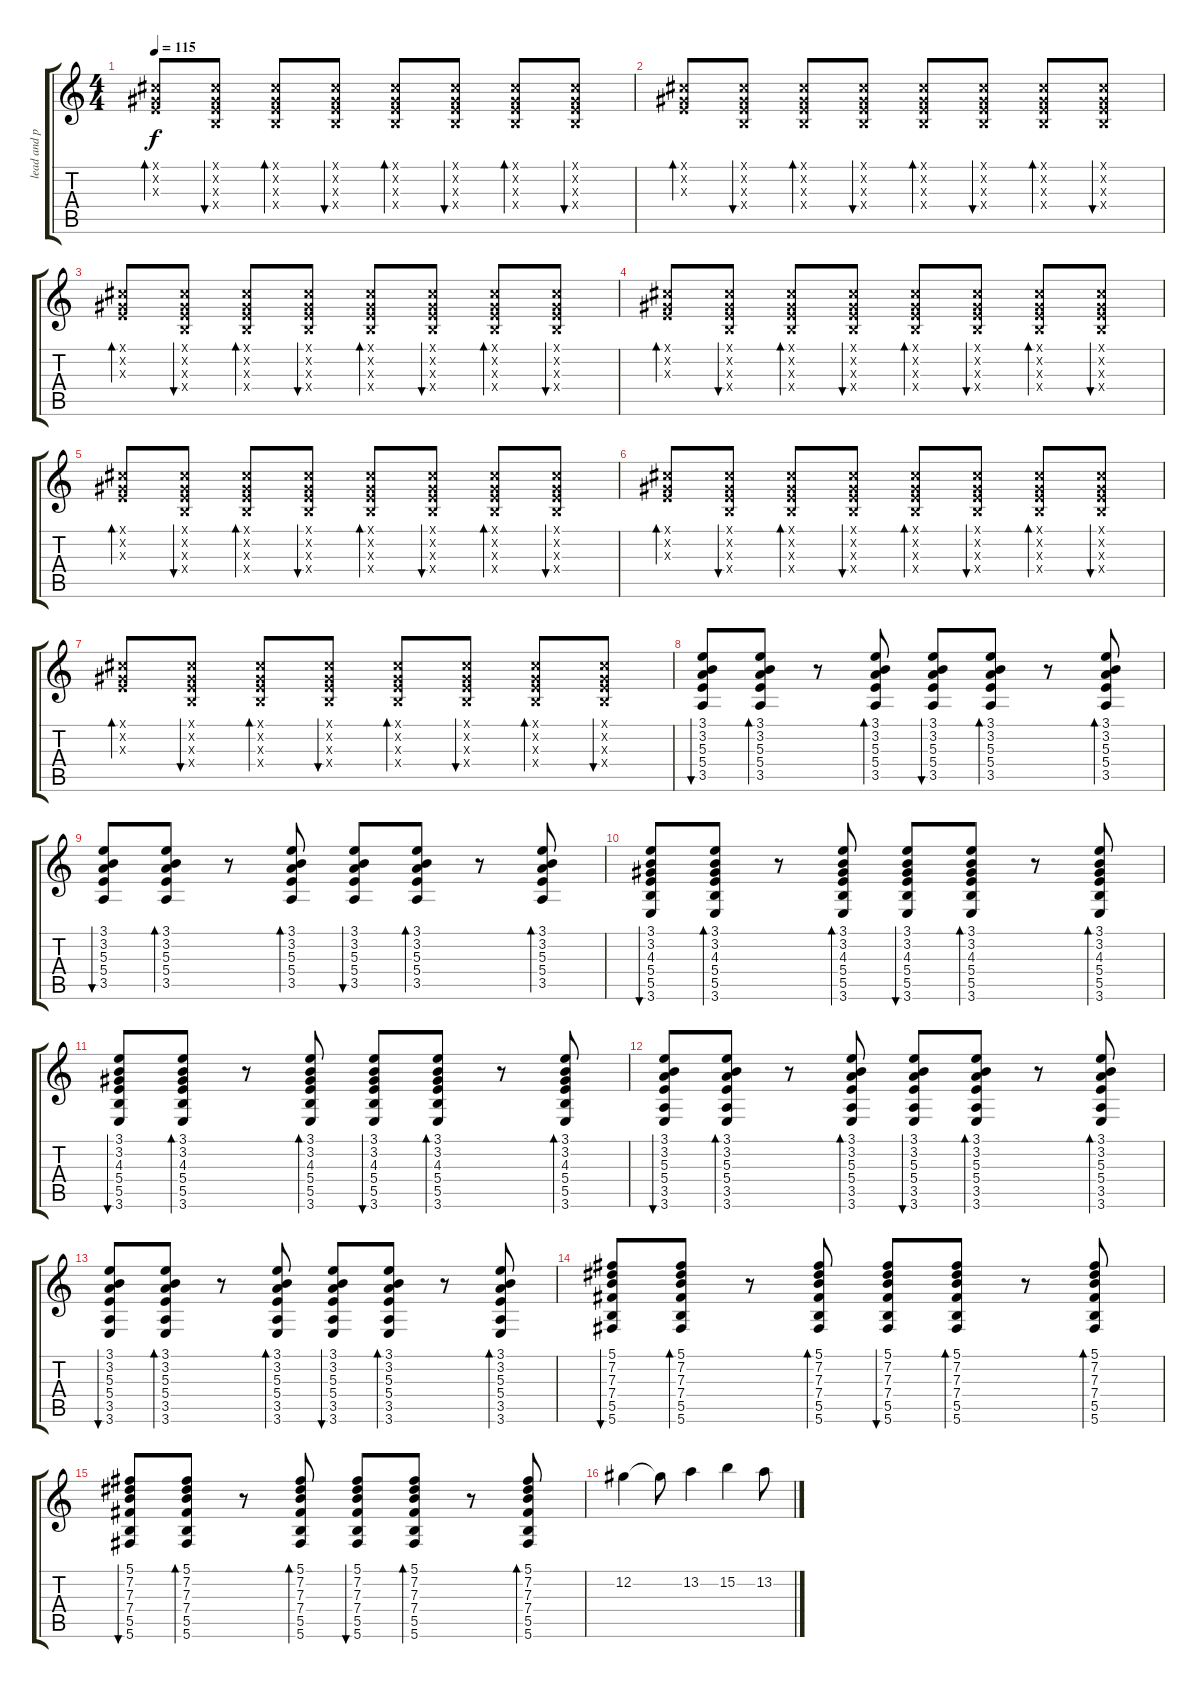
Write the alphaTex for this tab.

\track ("lead and plugin" "lead and p") {instrument acousticguitarsteel}
\staff {score tabs}
\tuning (Db4 Ab3 E3 B2 Gb2 Db2) {hide}
\ts (4 4)
\tempo 115
\clef g2
\ks c
(0.1{x} 0.2{x} 0.3{x}).8{bd 30 dy f} (0.1{x} 0.2{x} 0.3{x} 0.4{x}).8{bu 30} (0.1{x} 0.2{x} 0.3{x} 0.4{x}).8{bd 30} (0.1{x} 0.2{x} 0.3{x} 0.4{x}).8{bu 30} (0.1{x} 0.2{x} 0.3{x} 0.4{x}).8{bd 30} (0.1{x} 0.2{x} 0.3{x} 0.4{x}).8{bu 30} (0.1{x} 0.2{x} 0.3{x} 0.4{x}).8{bd 30} (0.1{x} 0.2{x} 0.3{x} 0.4{x}).8{bu 30} |
(0.1{x} 0.2{x} 0.3{x}).8{bd 30} (0.1{x} 0.2{x} 0.3{x} 0.4{x}).8{bu 30} (0.1{x} 0.2{x} 0.3{x} 0.4{x}).8{bd 30} (0.1{x} 0.2{x} 0.3{x} 0.4{x}).8{bu 30} (0.1{x} 0.2{x} 0.3{x} 0.4{x}).8{bd 30} (0.1{x} 0.2{x} 0.3{x} 0.4{x}).8{bu 30} (0.1{x} 0.2{x} 0.3{x} 0.4{x}).8{bd 30} (0.1{x} 0.2{x} 0.3{x} 0.4{x}).8{bu 30} |
(0.1{x} 0.2{x} 0.3{x}).8{bd 30} (0.1{x} 0.2{x} 0.3{x} 0.4{x}).8{bu 30} (0.1{x} 0.2{x} 0.3{x} 0.4{x}).8{bd 30} (0.1{x} 0.2{x} 0.3{x} 0.4{x}).8{bu 30} (0.1{x} 0.2{x} 0.3{x} 0.4{x}).8{bd 30} (0.1{x} 0.2{x} 0.3{x} 0.4{x}).8{bu 30} (0.1{x} 0.2{x} 0.3{x} 0.4{x}).8{bd 30} (0.1{x} 0.2{x} 0.3{x} 0.4{x}).8{bu 30} |
(0.1{x} 0.2{x} 0.3{x}).8{bd 30} (0.1{x} 0.2{x} 0.3{x} 0.4{x}).8{bu 30} (0.1{x} 0.2{x} 0.3{x} 0.4{x}).8{bd 30} (0.1{x} 0.2{x} 0.3{x} 0.4{x}).8{bu 30} (0.1{x} 0.2{x} 0.3{x} 0.4{x}).8{bd 30} (0.1{x} 0.2{x} 0.3{x} 0.4{x}).8{bu 30} (0.1{x} 0.2{x} 0.3{x} 0.4{x}).8{bd 30} (0.1{x} 0.2{x} 0.3{x} 0.4{x}).8{bu 30} |
(0.1{x} 0.2{x} 0.3{x}).8{bd 30} (0.1{x} 0.2{x} 0.3{x} 0.4{x}).8{bu 30} (0.1{x} 0.2{x} 0.3{x} 0.4{x}).8{bd 30} (0.1{x} 0.2{x} 0.3{x} 0.4{x}).8{bu 30} (0.1{x} 0.2{x} 0.3{x} 0.4{x}).8{bd 30} (0.1{x} 0.2{x} 0.3{x} 0.4{x}).8{bu 30} (0.1{x} 0.2{x} 0.3{x} 0.4{x}).8{bd 30} (0.1{x} 0.2{x} 0.3{x} 0.4{x}).8{bu 30} |
(0.1{x} 0.2{x} 0.3{x}).8{bd 30} (0.1{x} 0.2{x} 0.3{x} 0.4{x}).8{bu 30} (0.1{x} 0.2{x} 0.3{x} 0.4{x}).8{bd 30} (0.1{x} 0.2{x} 0.3{x} 0.4{x}).8{bu 30} (0.1{x} 0.2{x} 0.3{x} 0.4{x}).8{bd 30} (0.1{x} 0.2{x} 0.3{x} 0.4{x}).8{bu 30} (0.1{x} 0.2{x} 0.3{x} 0.4{x}).8{bd 30} (0.1{x} 0.2{x} 0.3{x} 0.4{x}).8{bu 30} |
(0.1{x} 0.2{x} 0.3{x}).8{bd 30} (0.1{x} 0.2{x} 0.3{x} 0.4{x}).8{bu 30} (0.1{x} 0.2{x} 0.3{x} 0.4{x}).8{bd 30} (0.1{x} 0.2{x} 0.3{x} 0.4{x}).8{bu 30} (0.1{x} 0.2{x} 0.3{x} 0.4{x}).8{bd 30} (0.1{x} 0.2{x} 0.3{x} 0.4{x}).8{bu 30} (0.1{x} 0.2{x} 0.3{x} 0.4{x}).8{bd 30} (0.1{x} 0.2{x} 0.3{x} 0.4{x}).8{bu 30} |
(3.1 3.2 5.3 5.4 3.5).8{bu 30 volume 10} (3.1 3.2 5.3 5.4 3.5).8{bd 30} r.8 (3.1 3.2 5.3 5.4 3.5).8{bd 30} (3.1 3.2 5.3 5.4 3.5).8{bu 30} (3.1 3.2 5.3 5.4 3.5).8{bd 30} r.8 (3.1 3.2 5.3 5.4 3.5).8{bd 30} |
(3.1 3.2 5.3 5.4 3.5).8{bu 30} (3.1 3.2 5.3 5.4 3.5).8{bd 30} r.8 (3.1 3.2 5.3 5.4 3.5).8{bd 30} (3.1 3.2 5.3 5.4 3.5).8{bu 30} (3.1 3.2 5.3 5.4 3.5).8{bd 30} r.8 (3.1 3.2 5.3 5.4 3.5).8{bd 30} |
(3.1 3.2 4.3 5.4 5.5 3.6).8{bu 30} (3.1 3.2 4.3 5.4 5.5 3.6).8{bd 30} r.8 (3.1 3.2 4.3 5.4 5.5 3.6).8{bd 30} (3.1 3.2 4.3 5.4 5.5 3.6).8{bu 30} (3.1 3.2 4.3 5.4 5.5 3.6).8{bd 30} r.8 (3.1 3.2 4.3 5.4 5.5 3.6).8{bd 30} |
(3.1 3.2 4.3 5.4 5.5 3.6).8{bu 30} (3.1 3.2 4.3 5.4 5.5 3.6).8{bd 30} r.8 (3.1 3.2 4.3 5.4 5.5 3.6).8{bd 30} (3.1 3.2 4.3 5.4 5.5 3.6).8{bu 30} (3.1 3.2 4.3 5.4 5.5 3.6).8{bd 30} r.8 (3.1 3.2 4.3 5.4 5.5 3.6).8{bd 30} |
(3.1 3.2 5.3 5.4 3.5 3.6).8{bu 30} (3.1 3.2 5.3 5.4 3.5 3.6).8{bd 30} r.8 (3.1 3.2 5.3 5.4 3.5 3.6).8{bd 30} (3.1 3.2 5.3 5.4 3.5 3.6).8{bu 30} (3.1 3.2 5.3 5.4 3.5 3.6).8{bd 30} r.8 (3.1 3.2 5.3 5.4 3.5 3.6).8{bd 30} |
(3.1 3.2 5.3 5.4 3.5 3.6).8{bu 30} (3.1 3.2 5.3 5.4 3.5 3.6).8{bd 30} r.8 (3.1 3.2 5.3 5.4 3.5 3.6).8{bd 30} (3.1 3.2 5.3 5.4 3.5 3.6).8{bu 30} (3.1 3.2 5.3 5.4 3.5 3.6).8{bd 30} r.8 (3.1 3.2 5.3 5.4 3.5 3.6).8{bd 30} |
(5.1 7.2 7.3 7.4 5.5 5.6).8{bu 30} (5.1 7.2 7.3 7.4 5.5 5.6).8{bd 30} r.8 (5.1 7.2 7.3 7.4 5.5 5.6).8{bd 30} (5.1 7.2 7.3 7.4 5.5 5.6).8{bu 30} (5.1 7.2 7.3 7.4 5.5 5.6).8{bd 30} r.8 (5.1 7.2 7.3 7.4 5.5 5.6).8{bd 30} |
(5.1 7.2 7.3 7.4 5.5 5.6).8{bu 30} (5.1 7.2 7.3 7.4 5.5 5.6).8{bd 30} r.8 (5.1 7.2 7.3 7.4 5.5 5.6).8{bd 30} (5.1 7.2 7.3 7.4 5.5 5.6).8{bu 30} (5.1 7.2 7.3 7.4 5.5 5.6).8{bd 30} r.8 (5.1 7.2 7.3 7.4 5.5 5.6).8{bd 30} |
12.2.4{volume 16 instrument overdrivenguitar} 12.2{t}.8 13.2.4 15.2.4 13.2.8
